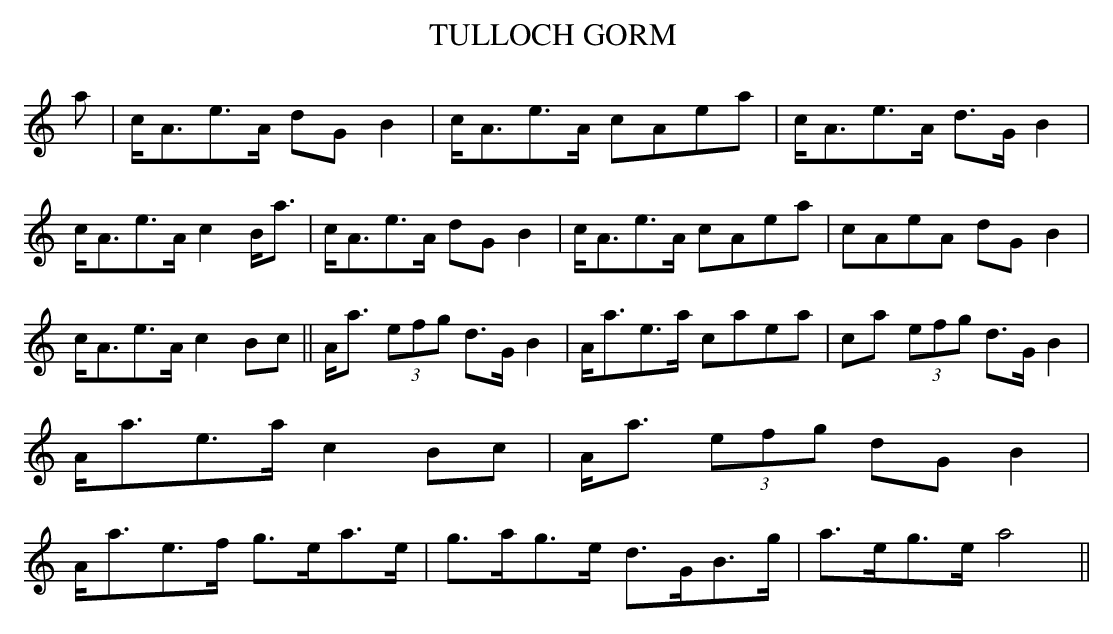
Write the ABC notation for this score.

X:1
T:TULLOCH GORM \
No mention of any boys, however!\
M:4/4\
L:1/8\
K:Am\
a|c<Ae>A dG B2|c<Ae>A cAea|c<Ae>A d>G B2|c<Ae>A c2 B<a|\
c<Ae>A dG B2|c<Ae>A cAea|cAeA dG B2|c<Ae>A c2 Bc||\
A<a (3efg d>G B2|A<ae>a caea|ca (3efg d>G B2|A<ae>a c2 Bc|\
A<a (3efg dG B2|A<ae>f g>ea>e|g>ag>e d>GB>g|a>eg>e a4||\
\
\
\
